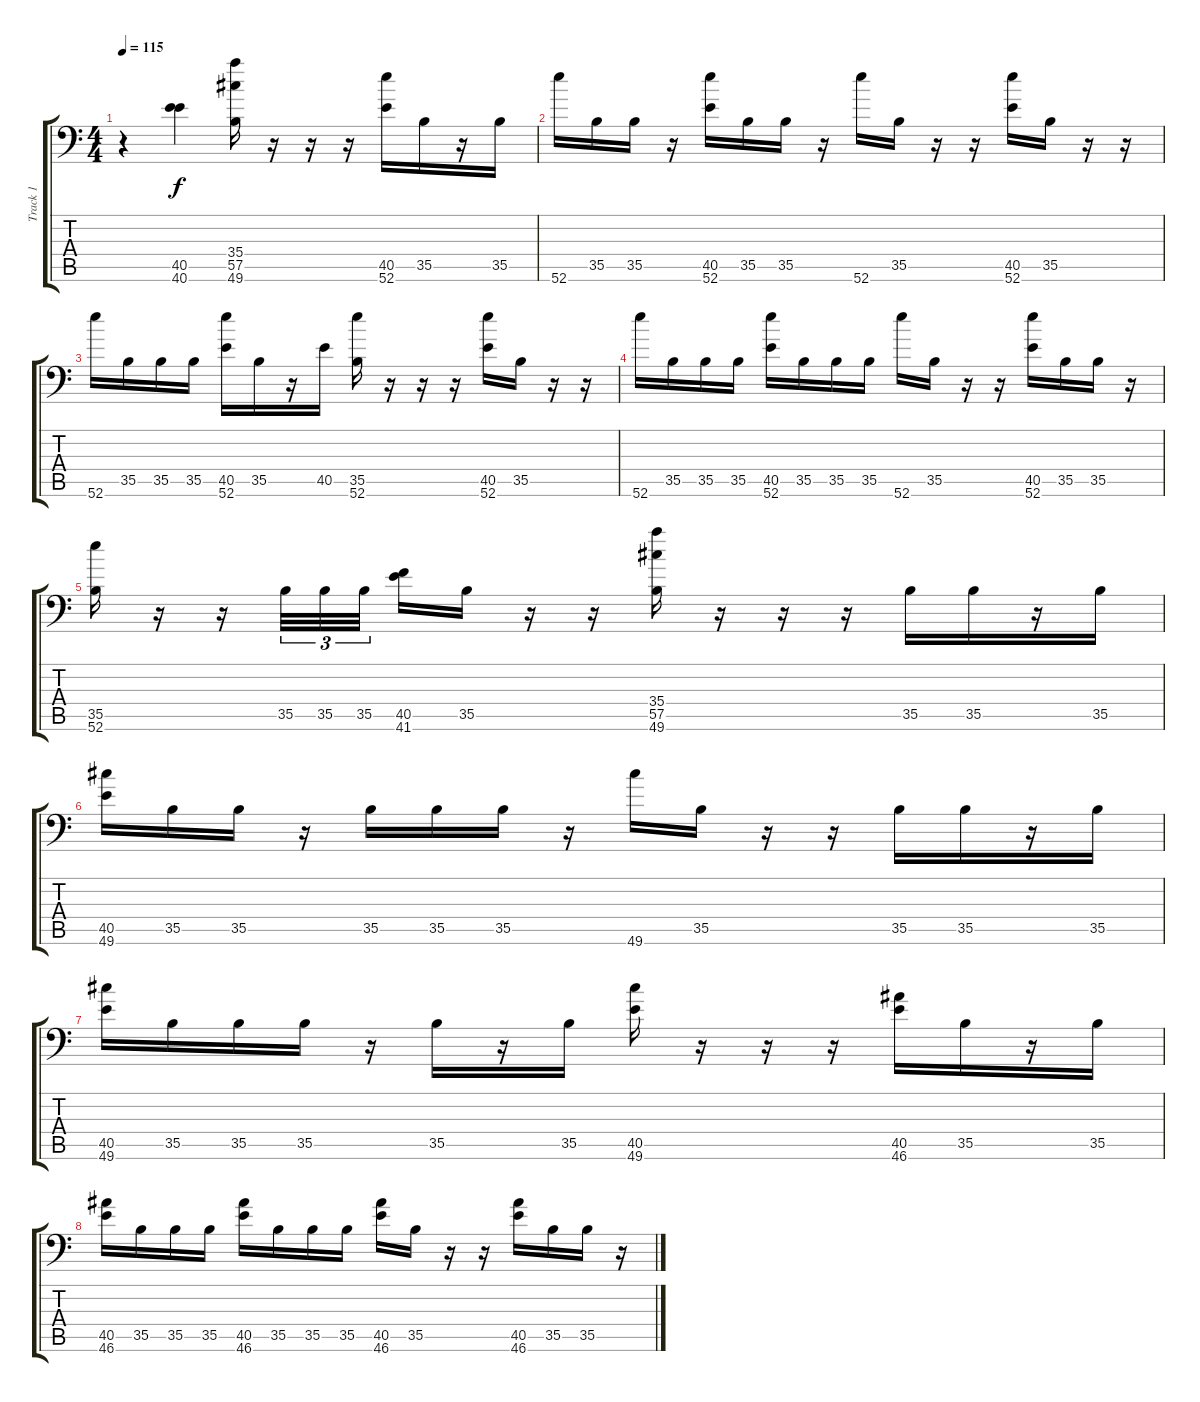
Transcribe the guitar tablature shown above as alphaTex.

\track ("Track 1" "Track 1") {instrument acousticgrandpiano}
\staff {score tabs}
\tuning (C-1 C-1 C-1 C-1 C-1 C-1) {hide}
\ts (4 4)
\tempo 115
\clef f4
\ks c
r.4{dy f} (40.5 40.6).4 (35.4 57.5 49.6).16 r.16 r.16 r.16 (40.5 52.6).16 35.5.16 r.16 35.5.16 |
52.6.16 35.5.16 35.5.16 r.16 (40.5 52.6).16 35.5.16 35.5.16 r.16 52.6.16 35.5.16 r.16 r.16 (40.5 52.6).16 35.5.16 r.16 r.16 |
52.6.16 35.5.16 35.5.16 35.5.16 (40.5 52.6).16 35.5.16 r.16 40.5.16 (35.5 52.6).16 r.16 r.16 r.16 (40.5 52.6).16 35.5.16 r.16 r.16 |
52.6.16 35.5.16 35.5.16 35.5.16 (40.5 52.6).16 35.5.16 35.5.16 35.5.16 52.6.16 35.5.16 r.16 r.16 (40.5 52.6).16 35.5.16 35.5.16 r.16 |
(35.5 52.6).16 r.16 r.16 35.5.32{tu (3 2)} 35.5.32{tu (3 2)} 35.5.32{tu (3 2)} (40.5 41.6).16 35.5.16 r.16 r.16 (35.4 57.5 49.6).16 r.16 r.16 r.16 35.5.16 35.5.16 r.16 35.5.16 |
(40.5 49.6).16 35.5.16 35.5.16 r.16 35.5.16 35.5.16 35.5.16 r.16 49.6.16 35.5.16 r.16 r.16 35.5.16 35.5.16 r.16 35.5.16 |
(40.5 49.6).16 35.5.16 35.5.16 35.5.16 r.16 35.5.16 r.16 35.5.16 (40.5 49.6).16 r.16 r.16 r.16 (40.5 46.6).16 35.5.16 r.16 35.5.16 |
(40.5 46.6).16 35.5.16 35.5.16 35.5.16 (40.5 46.6).16 35.5.16 35.5.16 35.5.16 (40.5 46.6).16 35.5.16 r.16 r.16 (40.5 46.6).16 35.5.16 35.5.16 r.16
